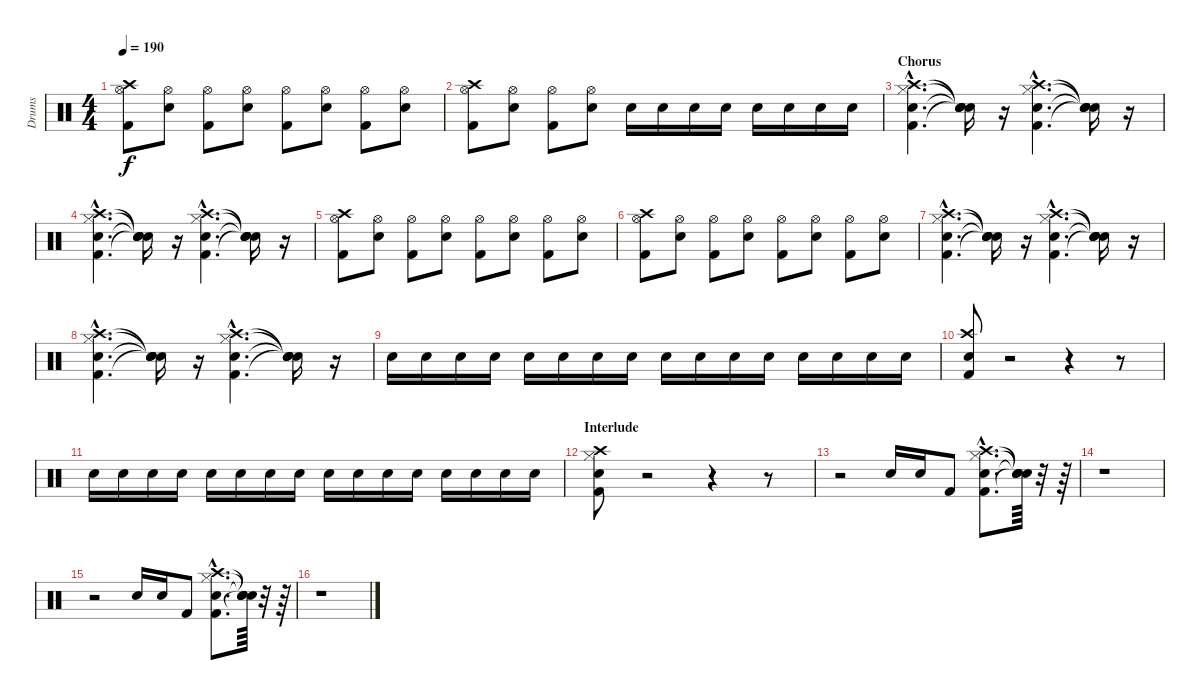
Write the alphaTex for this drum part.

\track ("Drums" "Drums") {instrument percussion}
\staff {score}
\articulation defaults
\ts (4 4)
\tempo 190
\clef neutral
\ks c
("Kick (hit) 2" "Hi-Hat (open)" "Crash high (hit)").8{dy f} ("Snare (hit) 2" "Hi-Hat (open)").8 ("Kick (hit) 2" "Hi-Hat (open)").8 ("Snare (hit) 2" "Hi-Hat (open)").8 ("Kick (hit) 2" "Hi-Hat (open)").8 ("Snare (hit) 2" "Hi-Hat (open)").8 ("Kick (hit) 2" "Hi-Hat (open)").8 ("Snare (hit) 2" "Hi-Hat (open)").8 |
("Kick (hit) 2" "Hi-Hat (open)" "Crash high (hit)").8 ("Snare (hit) 2" "Hi-Hat (open)").8 ("Kick (hit) 2" "Hi-Hat (open)").8 ("Snare (hit) 2" "Hi-Hat (open)").8 "Snare (hit) 2".16 "Snare (hit) 2".16 "Snare (hit) 2".16 "Snare (hit) 2".16 "Snare (hit) 2".16 "Snare (hit) 2".16 "Snare (hit) 2".16 "Snare (hit) 2".16 |
\section ("" "Chorus")
("Kick (hit) 2"{hac} "Snare (hit) 2"{hac} "Hi-Hat (closed)"{hac} "Crash high (hit)"{hac}).4{d} ("Snare (hit)"{t} "Snare (hit)"{t} "Snare (hit)"{t} "Snare (hit)"{t}).16 r.16 ("Kick (hit) 2"{hac} "Snare (hit) 2"{hac} "Hi-Hat (closed)"{hac} "Crash high (hit)"{hac}).4{d} ("Snare (hit)"{t} "Snare (hit)"{t} "Snare (hit)"{t} "Snare (hit)"{t}).16 r.16 |
("Kick (hit) 2"{hac} "Snare (hit) 2"{hac} "Hi-Hat (closed)"{hac} "Crash high (hit)"{hac}).4{d} ("Snare (hit)"{t} "Snare (hit)"{t} "Snare (hit)"{t} "Snare (hit)"{t}).16 r.16 ("Kick (hit) 2"{hac} "Snare (hit) 2"{hac} "Hi-Hat (closed)"{hac} "Crash high (hit)"{hac}).4{d} ("Snare (hit)"{t} "Snare (hit)"{t} "Snare (hit)"{t} "Snare (hit)"{t}).16 r.16 |
("Kick (hit) 2" "Hi-Hat (open)" "Crash high (hit)").8 ("Snare (hit) 2" "Hi-Hat (open)").8 ("Kick (hit) 2" "Hi-Hat (open)").8 ("Snare (hit) 2" "Hi-Hat (open)").8 ("Kick (hit) 2" "Hi-Hat (open)").8 ("Snare (hit) 2" "Hi-Hat (open)").8 ("Kick (hit) 2" "Hi-Hat (open)").8 ("Snare (hit) 2" "Hi-Hat (open)").8 |
("Kick (hit) 2" "Hi-Hat (open)" "Crash high (hit)").8 ("Snare (hit) 2" "Hi-Hat (open)").8 ("Kick (hit) 2" "Hi-Hat (open)").8 ("Snare (hit) 2" "Hi-Hat (open)").8 ("Kick (hit) 2" "Hi-Hat (open)").8 ("Snare (hit) 2" "Hi-Hat (open)").8 ("Kick (hit) 2" "Hi-Hat (open)").8 ("Snare (hit) 2" "Hi-Hat (open)").8 |
("Kick (hit) 2"{hac} "Snare (hit) 2"{hac} "Hi-Hat (closed)"{hac} "Crash high (hit)"{hac}).4{d} ("Snare (hit)"{t} "Snare (hit)"{t} "Snare (hit)"{t} "Snare (hit)"{t}).16 r.16 ("Kick (hit) 2"{hac} "Snare (hit) 2"{hac} "Hi-Hat (closed)"{hac} "Crash high (hit)"{hac}).4{d} ("Snare (hit)"{t} "Snare (hit)"{t} "Snare (hit)"{t} "Snare (hit)"{t}).16 r.16 |
("Kick (hit) 2"{hac} "Snare (hit) 2"{hac} "Hi-Hat (closed)"{hac} "Crash high (hit)"{hac}).4{d} ("Snare (hit)"{t} "Snare (hit)"{t} "Snare (hit)"{t} "Snare (hit)"{t}).16 r.16 ("Kick (hit) 2"{hac} "Snare (hit) 2"{hac} "Hi-Hat (closed)"{hac} "Crash high (hit)"{hac}).4{d} ("Snare (hit)"{t} "Snare (hit)"{t} "Snare (hit)"{t} "Snare (hit)"{t}).16 r.16 |
"Snare (hit) 2".16 "Snare (hit) 2".16 "Snare (hit) 2".16 "Snare (hit) 2".16 "Snare (hit) 2".16 "Snare (hit) 2".16 "Snare (hit) 2".16 "Snare (hit) 2".16 "Snare (hit) 2".16 "Snare (hit) 2".16 "Snare (hit) 2".16 "Snare (hit) 2".16 "Snare (hit) 2".16 "Snare (hit) 2".16 "Snare (hit) 2".16 "Snare (hit) 2".16 |
("Kick (hit) 2" "Snare (hit) 2" "Crash high (hit)").8 r.2 r.4 r.8 |
"Snare (hit) 2".16 "Snare (hit) 2".16 "Snare (hit) 2".16 "Snare (hit) 2".16 "Snare (hit) 2".16 "Snare (hit) 2".16 "Snare (hit) 2".16 "Snare (hit) 2".16 "Snare (hit) 2".16 "Snare (hit) 2".16 "Snare (hit) 2".16 "Snare (hit) 2".16 "Snare (hit) 2".16 "Snare (hit) 2".16 "Snare (hit) 2".16 "Snare (hit) 2".16 |
\section ("" "Interlude")
("Kick (hit) 2" "Snare (hit) 2" "Hi-Hat (closed)" "Crash high (hit)").8 r.2 r.4 r.8 |
r.2 "Snare (hit) 2".16 "Snare (hit) 2".16 "Kick (hit) 2".8 ("Kick (hit) 2"{hac} "Snare (hit) 2"{hac} "Hi-Hat (closed)"{hac} "Crash high (hit)"{hac}).8{d} ("Snare (hit)"{t} "Snare (hit)"{t} "Snare (hit)"{t} "Snare (hit)"{t}).64 r.32 r.64 |
r.1 |
r.2 "Snare (hit) 2".16 "Snare (hit) 2".16 "Kick (hit) 2".8 ("Kick (hit) 2"{hac} "Snare (hit) 2"{hac} "Hi-Hat (closed)"{hac} "Crash high (hit)"{hac}).8{d} ("Snare (hit)"{t} "Snare (hit)"{t} "Snare (hit)"{t} "Snare (hit)"{t}).64 r.32 r.64 |
r.1
